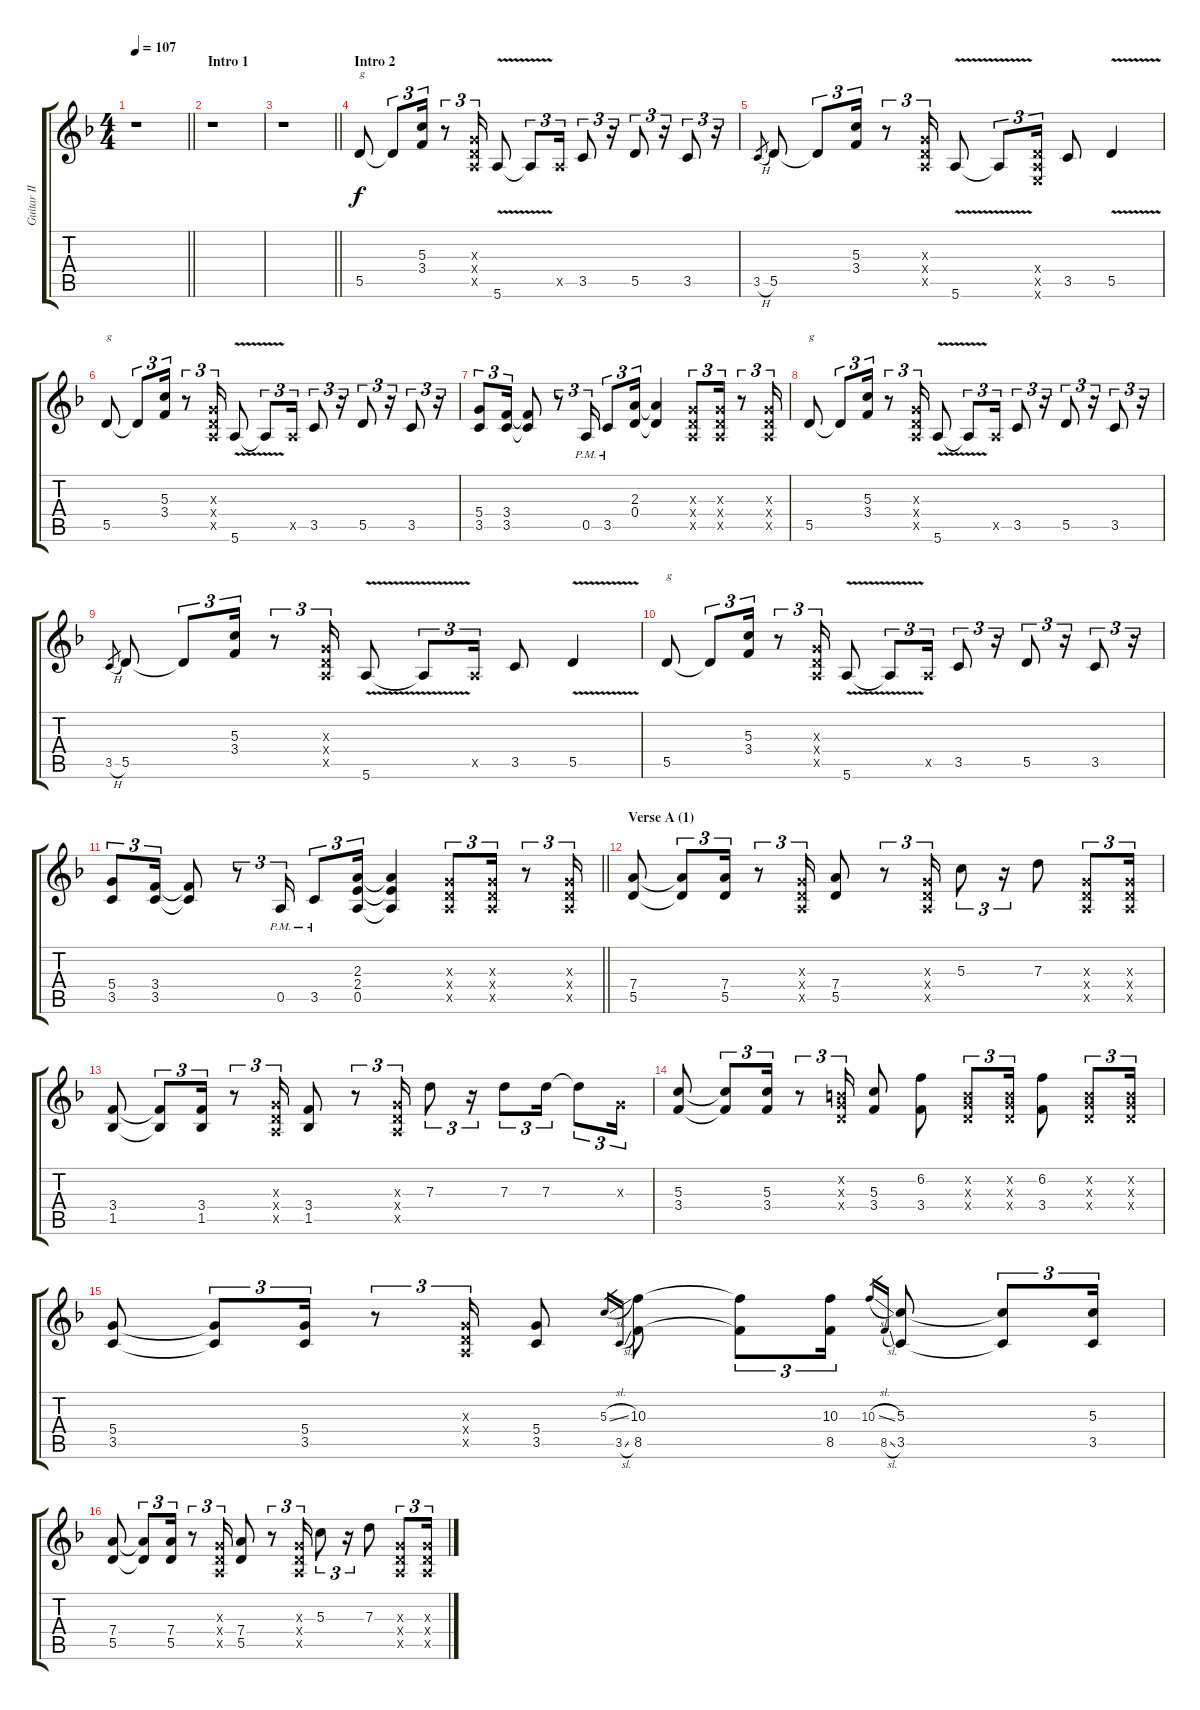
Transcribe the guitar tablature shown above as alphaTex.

\track ("Guitar II (sounding)" "Guitar II ") {instrument distortionguitar}
\staff {score tabs}
\tuning (E4 B3 G3 D3 A2 E2) {hide}
\ts (4 4)
\tempo 107
\clef g2
\barLineRight lightlight
\ks dminor
r.1{dy f instrument distortionguitar} |
\section ("" "Intro 1")
r.1 |
\barLineRight lightlight
r.1 |
\section ("" "Intro 2")
5.5.8{txt "g"} 5.5{t}.8{tu (3 2)} (5.3 3.4).16{tu (3 2)} r.8{tu (3 2)} (0.3{x} 0.4{x} 0.5{x}).16{tu (3 2)} 5.6{v}.8 5.6{t}.8{tu (3 2)} 0.5{x}.16{tu (3 2)} 3.5.8{tu (3 2)} r.16{tu (3 2)} 5.5.8{tu (3 2)} r.16{tu (3 2)} 3.5.8{tu (3 2)} r.16{tu (3 2)} |
3.5{h}.8{gr} 5.5.8 5.5{t}.8{tu (3 2)} (5.3 3.4).16{tu (3 2)} r.8{tu (3 2)} (0.3{x} 0.4{x} 0.5{x}).16{tu (3 2)} 5.6{v}.8 5.6{t}.8{tu (3 2)} (0.4{x} 0.5{x} 0.6{x}).16{tu (3 2)} 3.5.8 5.5{v}.4 |
5.5.8{txt "g"} 5.5{t}.8{tu (3 2)} (5.3 3.4).16{tu (3 2)} r.8{tu (3 2)} (0.3{x} 0.4{x} 0.5{x}).16{tu (3 2)} 5.6{v}.8 5.6{t}.8{tu (3 2)} 0.5{x}.16{tu (3 2)} 3.5.8{tu (3 2)} r.16{tu (3 2)} 5.5.8{tu (3 2)} r.16{tu (3 2)} 3.5.8{tu (3 2)} r.16{tu (3 2)} |
(5.4 3.5).8{tu (3 2)} (3.4 3.5).16{tu (3 2)} (3.4{t} 3.5{t}).8 r.8{tu (3 2)} 0.5{pm}.16{tu (3 2)} 3.5{pm}.8{tu (3 2)} (2.3 0.4).16{tu (3 2)} (2.3{t} 0.4{t}).4 (0.3{x} 0.4{x} 0.5{x}).8{tu (3 2)} (0.3{x} 0.4{x} 0.5{x}).16{tu (3 2)} r.8{tu (3 2)} (0.3{x} 0.4{x} 0.5{x}).16{tu (3 2)} |
5.5.8{txt "g"} 5.5{t}.8{tu (3 2)} (5.3 3.4).16{tu (3 2)} r.8{tu (3 2)} (0.3{x} 0.4{x} 0.5{x}).16{tu (3 2)} 5.6{v}.8 5.6{t}.8{tu (3 2)} 0.5{x}.16{tu (3 2)} 3.5.8{tu (3 2)} r.16{tu (3 2)} 5.5.8{tu (3 2)} r.16{tu (3 2)} 3.5.8{tu (3 2)} r.16{tu (3 2)} |
3.5{h}.8{gr} 5.5.8 5.5{t}.8{tu (3 2)} (5.3 3.4).16{tu (3 2)} r.8{tu (3 2)} (0.3{x} 0.4{x} 0.5{x}).16{tu (3 2)} 5.6{v}.8 5.6{t}.8{tu (3 2)} 0.5{x}.16{tu (3 2)} 3.5.8 5.5{v}.4 |
5.5.8{txt "g"} 5.5{t}.8{tu (3 2)} (5.3 3.4).16{tu (3 2)} r.8{tu (3 2)} (0.3{x} 0.4{x} 0.5{x}).16{tu (3 2)} 5.6{v}.8 5.6{t}.8{tu (3 2)} 0.5{x}.16{tu (3 2)} 3.5.8{tu (3 2)} r.16{tu (3 2)} 5.5.8{tu (3 2)} r.16{tu (3 2)} 3.5.8{tu (3 2)} r.16{tu (3 2)} |
\barLineRight lightlight
(5.4 3.5).8{tu (3 2)} (3.4 3.5).16{tu (3 2)} (3.4{t} 3.5{t}).8 r.8{tu (3 2)} 0.5{pm}.16{tu (3 2)} 3.5{pm}.8{tu (3 2)} (2.3 2.4 0.5).16{tu (3 2)} (2.3{t} 2.4{t} 0.5{t}).4 (0.3{x} 0.4{x} 0.5{x}).8{tu (3 2)} (0.3{x} 0.4{x} 0.5{x}).16{tu (3 2)} r.8{tu (3 2)} (0.3{x} 0.4{x} 0.5{x}).16{tu (3 2)} |
\section ("" "Verse A (1)")
(7.4 5.5).8 (7.4{t} 5.5{t}).8{tu (3 2)} (7.4 5.5).16{tu (3 2)} r.8{tu (3 2)} (0.3{x} 0.4{x} 0.5{x}).16{tu (3 2)} (7.4 5.5).8 r.8{tu (3 2)} (0.3{x} 0.4{x} 0.5{x}).16{tu (3 2)} 5.3.8{tu (3 2)} r.16{tu (3 2)} 7.3.8 (0.3{x} 0.4{x} 0.5{x}).8{tu (3 2)} (0.3{x} 0.4{x} 0.5{x}).16{tu (3 2)} |
(3.4 1.5).8 (3.4{t} 1.5{t}).8{tu (3 2)} (3.4 1.5).16{tu (3 2)} r.8{tu (3 2)} (0.3{x} 0.4{x} 0.5{x}).16{tu (3 2)} (3.4 1.5).8 r.8{tu (3 2)} (0.3{x} 0.4{x} 0.5{x}).16{tu (3 2)} 7.3.8{tu (3 2)} r.16{tu (3 2)} 7.3.8{tu (3 2)} 7.3.16{tu (3 2)} 7.3{t}.8{tu (3 2)} 0.3{x}.16{tu (3 2)} |
(5.3 3.4).8 (5.3{t} 3.4{t}).8{tu (3 2)} (5.3 3.4).16{tu (3 2)} r.8{tu (3 2)} (0.2{x} 0.3{x} 0.4{x}).16{tu (3 2)} (5.3 3.4).8 (6.2 3.4).8 (0.2{x} 0.3{x} 0.4{x}).8{tu (3 2)} (0.2{x} 0.3{x} 0.4{x}).16{tu (3 2)} (6.2 3.4).8 (0.2{x} 0.3{x} 0.4{x}).8{tu (3 2)} (0.2{x} 0.3{x} 0.4{x}).16{tu (3 2)} |
(5.4 3.5).8 (5.4{t} 3.5{t}).8{tu (3 2)} (5.4 3.5).16{tu (3 2)} r.8{tu (3 2)} (0.3{x} 0.4{x} 0.5{x}).16{tu (3 2)} (5.4 3.5).8 5.3{sl}.16{gr} 3.5{sl}.16{gr} (10.3 8.5).8 (10.3{t} 8.5{t}).8{tu (3 2)} (10.3 8.5).16{tu (3 2)} 10.3{sl}.16{gr} 8.5{sl}.16{gr} (5.3 3.5).8 (5.3{t} 3.5{t}).8{tu (3 2)} (5.3 3.5).16{tu (3 2)} |
(7.4 5.5).8 (7.4{t} 5.5{t}).8{tu (3 2)} (7.4 5.5).16{tu (3 2)} r.8{tu (3 2)} (0.3{x} 0.4{x} 0.5{x}).16{tu (3 2)} (7.4 5.5).8 r.8{tu (3 2)} (0.3{x} 0.4{x} 0.5{x}).16{tu (3 2)} 5.3.8{tu (3 2)} r.16{tu (3 2)} 7.3.8 (0.3{x} 0.4{x} 0.5{x}).8{tu (3 2)} (0.3{x} 0.4{x} 0.5{x}).16{tu (3 2)}
